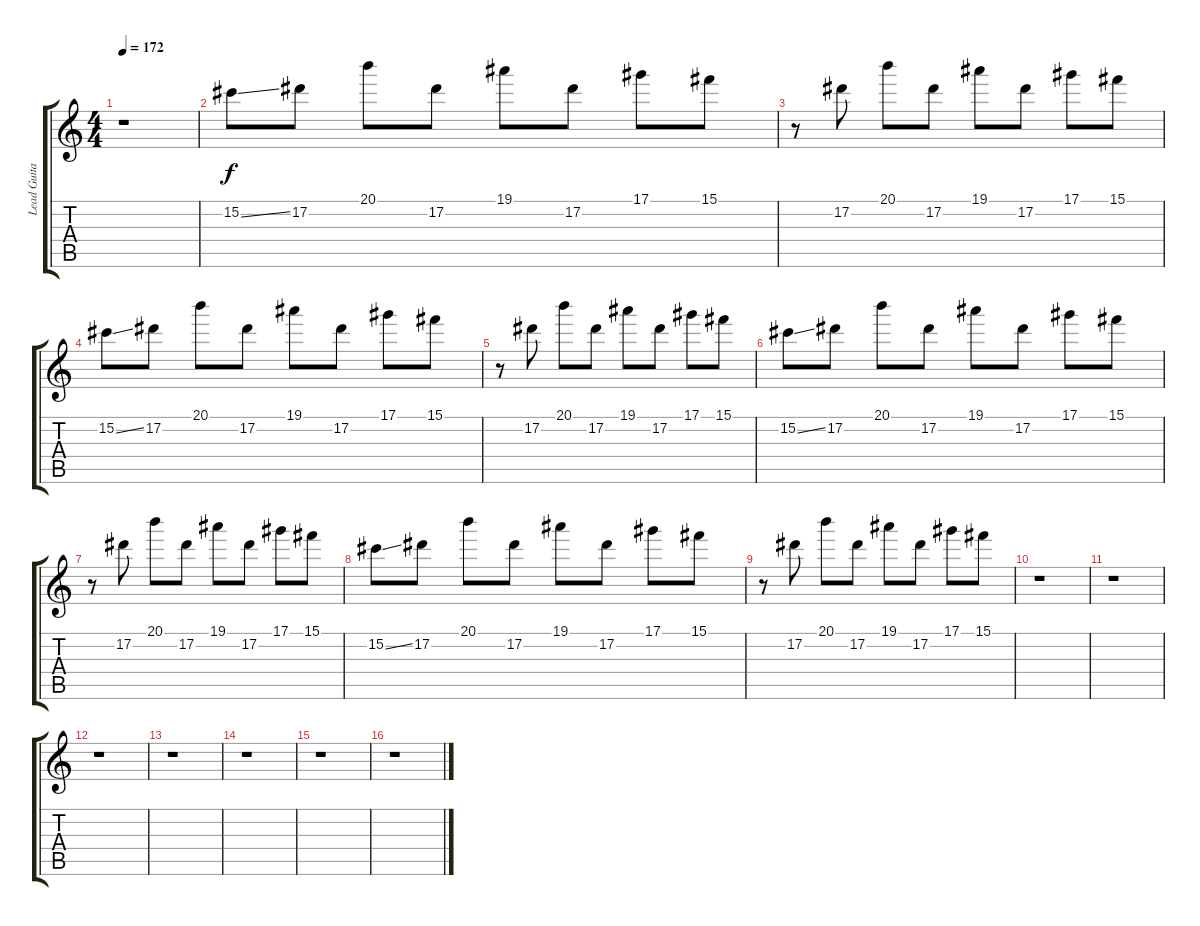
\track ("Lead Guitar " "Lead Guita") {instrument distortionguitar}
\staff {score tabs}
\tuning (Eb4 Bb3 Gb3 Db3 Ab2 Db2) {hide}
\ts (4 4)
\tempo 172
\clef g2
\ks c
r.1{dy f} |
15.2{ss}.8 17.2.8 20.1.8 17.2.8 19.1.8 17.2.8 17.1.8 15.1.8 |
r.8 17.2.8 20.1.8 17.2.8 19.1.8 17.2.8 17.1.8 15.1.8 |
15.2{ss}.8 17.2.8 20.1.8 17.2.8 19.1.8 17.2.8 17.1.8 15.1.8 |
r.8 17.2.8 20.1.8 17.2.8 19.1.8 17.2.8 17.1.8 15.1.8 |
15.2{ss}.8 17.2.8 20.1.8 17.2.8 19.1.8 17.2.8 17.1.8 15.1.8 |
r.8 17.2.8 20.1.8 17.2.8 19.1.8 17.2.8 17.1.8 15.1.8 |
15.2{ss}.8 17.2.8 20.1.8 17.2.8 19.1.8 17.2.8 17.1.8 15.1.8 |
r.8 17.2.8 20.1.8 17.2.8 19.1.8 17.2.8 17.1.8 15.1.8 |
r.1 |
r.1 |
r.1 |
r.1 |
r.1 |
r.1 |
r.1
